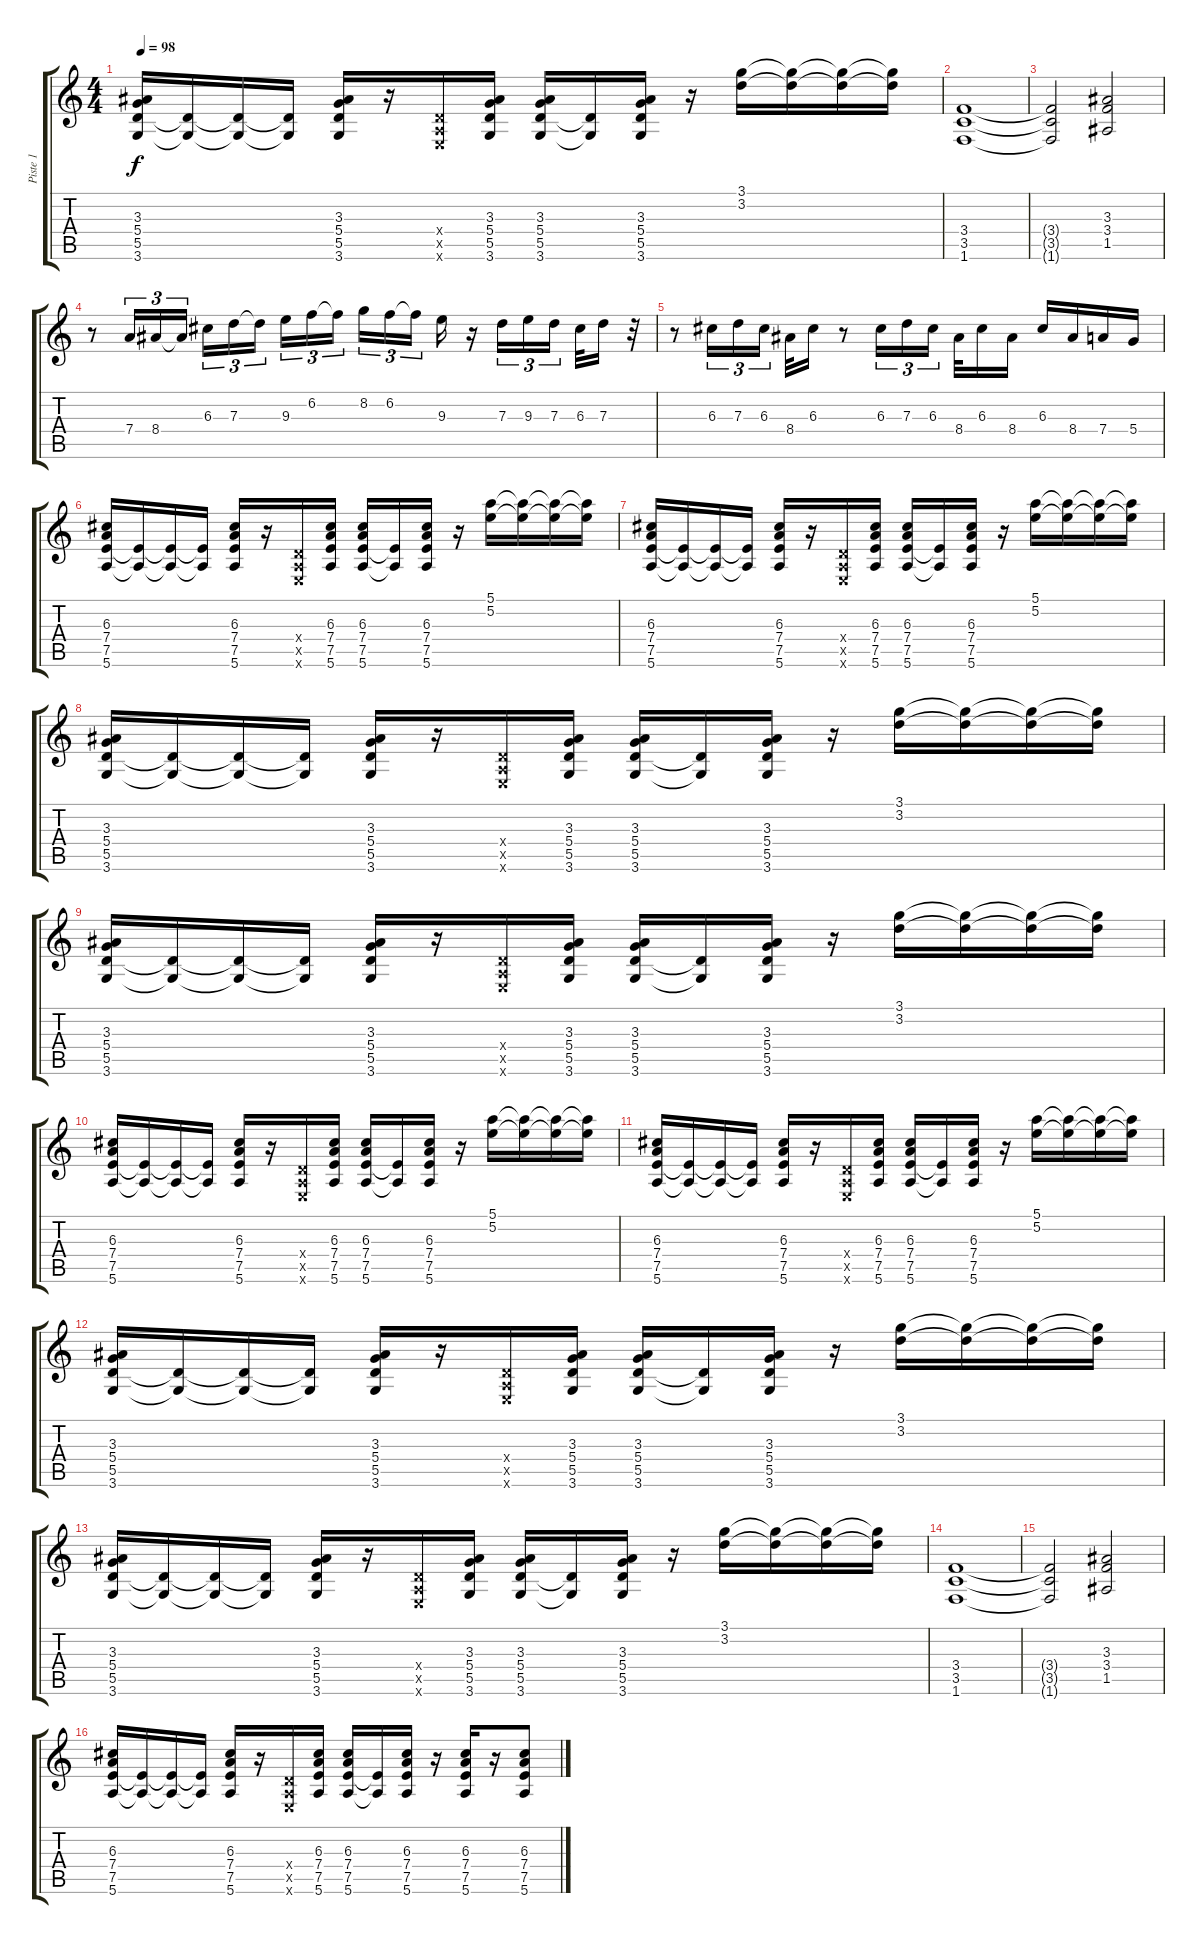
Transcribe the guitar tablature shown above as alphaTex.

\track ("Piste 1" "Piste 1") {instrument distortionguitar}
\staff {score tabs}
\tuning (E4 B3 G3 D3 A2 E2) {hide}
\ts (4 4)
\tempo 98
\clef g2
\ks c
(3.3 5.4 5.5 3.6).16{dy f} (5.5{t} 3.6{t}).16 (5.5{t} 3.6{t}).16 (5.5{t} 3.6{t}).16 (3.3 5.4 5.5 3.6).16 r.16 (0.4{x} 0.5{x} 0.6{x}).16 (3.3 5.4 5.5 3.6).16 (3.3 5.4 5.5 3.6).16 (5.5{t} 3.6{t}).16 (3.3 5.4 5.5 3.6).16 r.16 (3.1 3.2).16 (3.1{t} 3.2{t}).16 (3.1{t} 3.2{t}).16 (3.1{t} 3.2{t}).16 |
(3.4 3.5 1.6).1 |
(3.4{t} 3.5{t} 1.6{t}).2 (3.3 3.4 1.5).2 |
r.8 7.4.16{tu (3 2)} 8.4.16{tu (3 2)} 8.4{t}.16{tu (3 2)} 6.3.16{tu (3 2)} 7.3.16{tu (3 2)} 7.3{t}.16{tu (3 2)} 9.3.16{tu (3 2)} 6.2.16{tu (3 2)} 6.2{t}.16{tu (3 2)} 8.2.16{tu (3 2)} 6.2.16{tu (3 2)} 6.2{t}.16{tu (3 2)} 9.3.16 r.16 7.3.16{tu (3 2)} 9.3.16{tu (3 2)} 7.3.16{tu (3 2)} 6.3.32 7.3.16 r.32 |
r.8 6.3.16{tu (3 2)} 7.3.16{tu (3 2)} 6.3.16{tu (3 2)} 8.4.32 6.3.16 r.8 6.3.16{tu (3 2)} 7.3.16{tu (3 2)} 6.3.16{tu (3 2)} 8.4.32 6.3.16 8.4.16 6.3.16 8.4.16 7.4.16 5.4.16 |
(6.3 7.4 7.5 5.6).16 (7.5{t} 5.6{t}).16 (7.5{t} 5.6{t}).16 (7.5{t} 5.6{t}).16 (6.3 7.4 7.5 5.6).16 r.16 (0.4{x} 0.5{x} 0.6{x}).16 (6.3 7.4 7.5 5.6).16 (6.3 7.4 7.5 5.6).16 (7.5{t} 5.6{t}).16 (6.3 7.4 7.5 5.6).16 r.16 (5.1 5.2).16 (5.1{t} 5.2{t}).16 (5.1{t} 5.2{t}).16 (5.1{t} 5.2{t}).16 |
(6.3 7.4 7.5 5.6).16 (7.5{t} 5.6{t}).16 (7.5{t} 5.6{t}).16 (7.5{t} 5.6{t}).16 (6.3 7.4 7.5 5.6).16 r.16 (0.4{x} 0.5{x} 0.6{x}).16 (6.3 7.4 7.5 5.6).16 (6.3 7.4 7.5 5.6).16 (7.5{t} 5.6{t}).16 (6.3 7.4 7.5 5.6).16 r.16 (5.1 5.2).16 (5.1{t} 5.2{t}).16 (5.1{t} 5.2{t}).16 (5.1{t} 5.2{t}).16 |
(3.3 5.4 5.5 3.6).16 (5.5{t} 3.6{t}).16 (5.5{t} 3.6{t}).16 (5.5{t} 3.6{t}).16 (3.3 5.4 5.5 3.6).16 r.16 (0.4{x} 0.5{x} 0.6{x}).16 (3.3 5.4 5.5 3.6).16 (3.3 5.4 5.5 3.6).16 (5.5{t} 3.6{t}).16 (3.3 5.4 5.5 3.6).16 r.16 (3.1 3.2).16 (3.1{t} 3.2{t}).16 (3.1{t} 3.2{t}).16 (3.1{t} 3.2{t}).16 |
(3.3 5.4 5.5 3.6).16 (5.5{t} 3.6{t}).16 (5.5{t} 3.6{t}).16 (5.5{t} 3.6{t}).16 (3.3 5.4 5.5 3.6).16 r.16 (0.4{x} 0.5{x} 0.6{x}).16 (3.3 5.4 5.5 3.6).16 (3.3 5.4 5.5 3.6).16 (5.5{t} 3.6{t}).16 (3.3 5.4 5.5 3.6).16 r.16 (3.1 3.2).16 (3.1{t} 3.2{t}).16 (3.1{t} 3.2{t}).16 (3.1{t} 3.2{t}).16 |
(6.3 7.4 7.5 5.6).16 (7.5{t} 5.6{t}).16 (7.5{t} 5.6{t}).16 (7.5{t} 5.6{t}).16 (6.3 7.4 7.5 5.6).16 r.16 (0.4{x} 0.5{x} 0.6{x}).16 (6.3 7.4 7.5 5.6).16 (6.3 7.4 7.5 5.6).16 (7.5{t} 5.6{t}).16 (6.3 7.4 7.5 5.6).16 r.16 (5.1 5.2).16 (5.1{t} 5.2{t}).16 (5.1{t} 5.2{t}).16 (5.1{t} 5.2{t}).16 |
(6.3 7.4 7.5 5.6).16 (7.5{t} 5.6{t}).16 (7.5{t} 5.6{t}).16 (7.5{t} 5.6{t}).16 (6.3 7.4 7.5 5.6).16 r.16 (0.4{x} 0.5{x} 0.6{x}).16 (6.3 7.4 7.5 5.6).16 (6.3 7.4 7.5 5.6).16 (7.5{t} 5.6{t}).16 (6.3 7.4 7.5 5.6).16 r.16 (5.1 5.2).16 (5.1{t} 5.2{t}).16 (5.1{t} 5.2{t}).16 (5.1{t} 5.2{t}).16 |
(3.3 5.4 5.5 3.6).16 (5.5{t} 3.6{t}).16 (5.5{t} 3.6{t}).16 (5.5{t} 3.6{t}).16 (3.3 5.4 5.5 3.6).16 r.16 (0.4{x} 0.5{x} 0.6{x}).16 (3.3 5.4 5.5 3.6).16 (3.3 5.4 5.5 3.6).16 (5.5{t} 3.6{t}).16 (3.3 5.4 5.5 3.6).16 r.16 (3.1 3.2).16 (3.1{t} 3.2{t}).16 (3.1{t} 3.2{t}).16 (3.1{t} 3.2{t}).16 |
(3.3 5.4 5.5 3.6).16 (5.5{t} 3.6{t}).16 (5.5{t} 3.6{t}).16 (5.5{t} 3.6{t}).16 (3.3 5.4 5.5 3.6).16 r.16 (0.4{x} 0.5{x} 0.6{x}).16 (3.3 5.4 5.5 3.6).16 (3.3 5.4 5.5 3.6).16 (5.5{t} 3.6{t}).16 (3.3 5.4 5.5 3.6).16 r.16 (3.1 3.2).16 (3.1{t} 3.2{t}).16 (3.1{t} 3.2{t}).16 (3.1{t} 3.2{t}).16 |
(3.4 3.5 1.6).1 |
(3.4{t} 3.5{t} 1.6{t}).2 (3.3 3.4 1.5).2 |
(6.3 7.4 7.5 5.6).16 (7.5{t} 5.6{t}).16 (7.5{t} 5.6{t}).16 (7.5{t} 5.6{t}).16 (6.3 7.4 7.5 5.6).16 r.16 (0.4{x} 0.5{x} 0.6{x}).16 (6.3 7.4 7.5 5.6).16 (6.3 7.4 7.5 5.6).16 (7.5{t} 5.6{t}).16 (6.3 7.4 7.5 5.6).16 r.16 (6.3 7.4 7.5 5.6).16 r.16 (6.3 7.4 7.5 5.6).8
